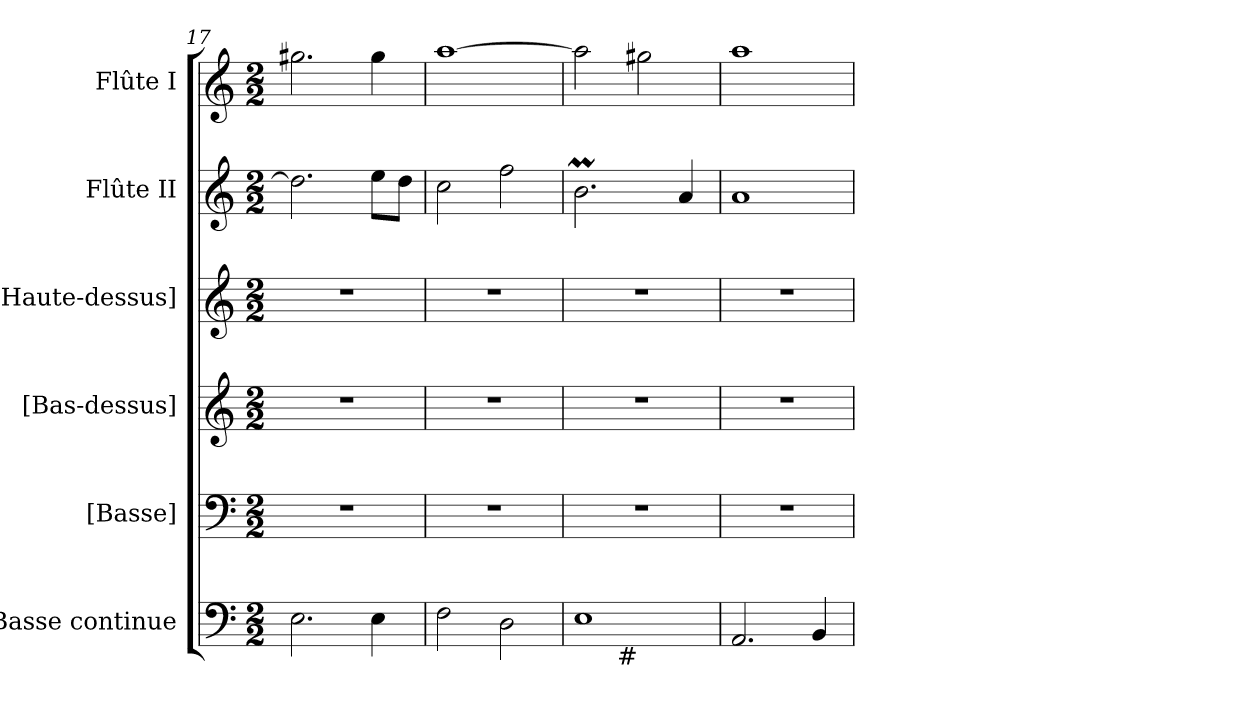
**kern	**kern	**kern	**kern	**kern	**kern
*part6	*part5	*part4	*part3	*part2	*part1
*staff6	*staff5	*staff4	*staff3	*staff2	*staff1
*I"Basse continue	*I"[Basse]	*I"[Bas-dessus]	*I"[Haute-dessus]	*I"Flûte II	*I"Flûte I
*I'B.c.	*I'B.	*	*	*I'Fl. II	*I'Fl. I
*clefF4	*clefF4	*clefG2	*clefG2	*clefG2	*clefG2
*k[]	*k[]	*k[]	*k[]	*k[]	*k[]
*a:	*a:	*a:	*a:	*a:	*a:
*M2/2	*M2/2	*M2/2	*M2/2	*M2/2	*M2/2
=17	=17	=17	=17	=17	=17
2.Ei\	1r	1r	1r	2.ddi\]	2.gg#Xi\
4Ei\	.	.	.	8eei\L	4gg#i\
.	.	.	.	8ddi\J	.
=18	=18	=18	=18	=18	=18
2Fi\	1r	1r	1r	2cci\	[1aai
2Di\	.	.	.	2ffi\	.
=19	=19	=19	=19	=19	=19
!LO:TX:b:rj:t=4	!	!	!	!	!
*^	*	*	*	*	*
1Ei	2ryy	1r	1r	1r	2.bmi\	2aai\]
!	!LO:TX:b:rj:t=#	!	!	!	!	!
.	2ryy	.	.	.	.	2gg#Xi\
.	.	.	.	.	4ai/	.
*v	*v	*	*	*	*	*
=20	=20	=20	=20	=20	=20
2.AAi/	1r	1r	1r	1ai	1aai
4BBi/	.	.	.	.	.
=	=	=	=	=	=
*-	*-	*-	*-	*-	*-
